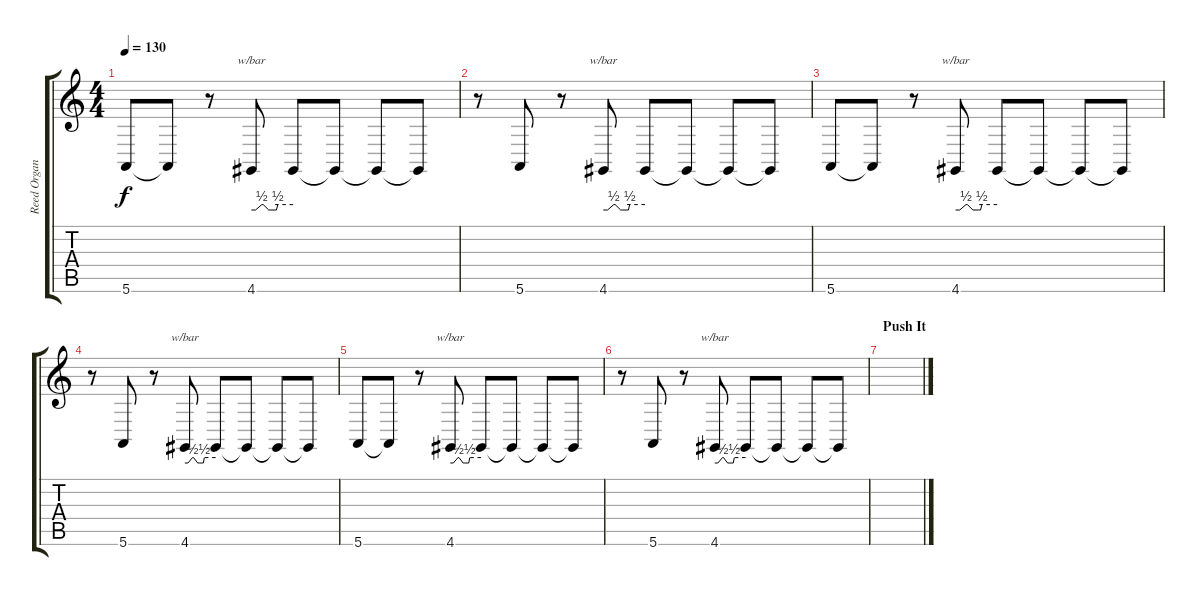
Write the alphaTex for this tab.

\track ("Reed Organ" "Reed Organ") {instrument reedorgan}
\staff {score tabs}
\tuning (E4 B3 G3 D3 A2 E2) {hide}
\ts (4 4)
\tempo 130
\clef g2
\ks c
5.6.8{dy f} 5.6{t}.8 r.8 4.6.8{tbe (custom default 0 0 6 0 15 2 17 2 25 0 28 0 33 0 36 0 38 2 60 2)} 4.6{t}.8 4.6{t}.8 4.6{t}.8 4.6{t}.8 |
r.8 5.6.8 r.8 4.6.8{tbe (custom default 0 0 6 0 15 2 17 2 25 0 28 0 33 0 36 0 38 2 60 2)} 4.6{t}.8 4.6{t}.8 4.6{t}.8 4.6{t}.8 |
5.6.8 5.6{t}.8 r.8 4.6.8{tbe (custom default 0 0 6 0 15 2 17 2 25 0 28 0 33 0 36 0 38 2 60 2)} 4.6{t}.8 4.6{t}.8 4.6{t}.8 4.6{t}.8 |
r.8 5.6.8 r.8 4.6.8{tbe (custom default 0 0 6 0 15 2 17 2 25 0 28 0 33 0 36 0 38 2 60 2)} 4.6{t}.8 4.6{t}.8 4.6{t}.8 4.6{t}.8 |
5.6.8 5.6{t}.8 r.8 4.6.8{tbe (custom default 0 0 6 0 15 2 17 2 25 0 28 0 33 0 36 0 38 2 60 2)} 4.6{t}.8 4.6{t}.8 4.6{t}.8 4.6{t}.8 |
r.8 5.6.8 r.8 4.6.8{tbe (custom default 0 0 6 0 15 2 17 2 25 0 28 0 33 0 36 0 38 2 60 2)} 4.6{t}.8 4.6{t}.8 4.6{t}.8 4.6{t}.8 |
\section ("" "Push It")
